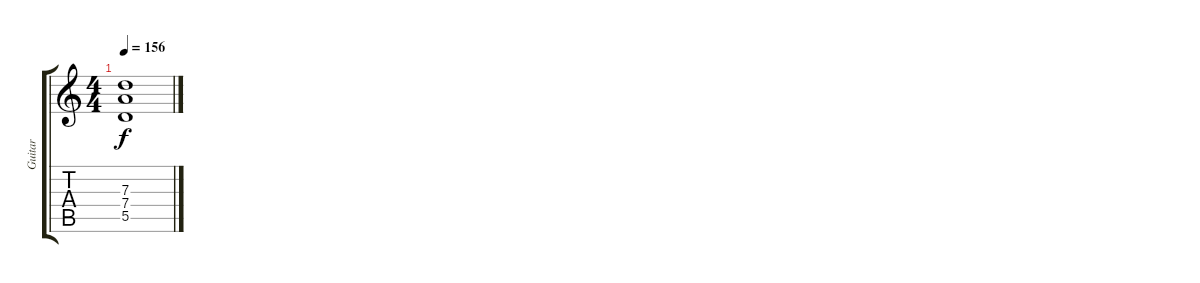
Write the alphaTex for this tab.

\track ("Guitar" "Guitar") {instrument distortionguitar}
\staff {score tabs}
\tuning (E4 B3 G3 D3 A2 E2) {hide}
\ts (4 4)
\tempo 156
\clef g2
\ks c
(7.3{t} 7.4{t} 5.5{t}).1{dy f}
